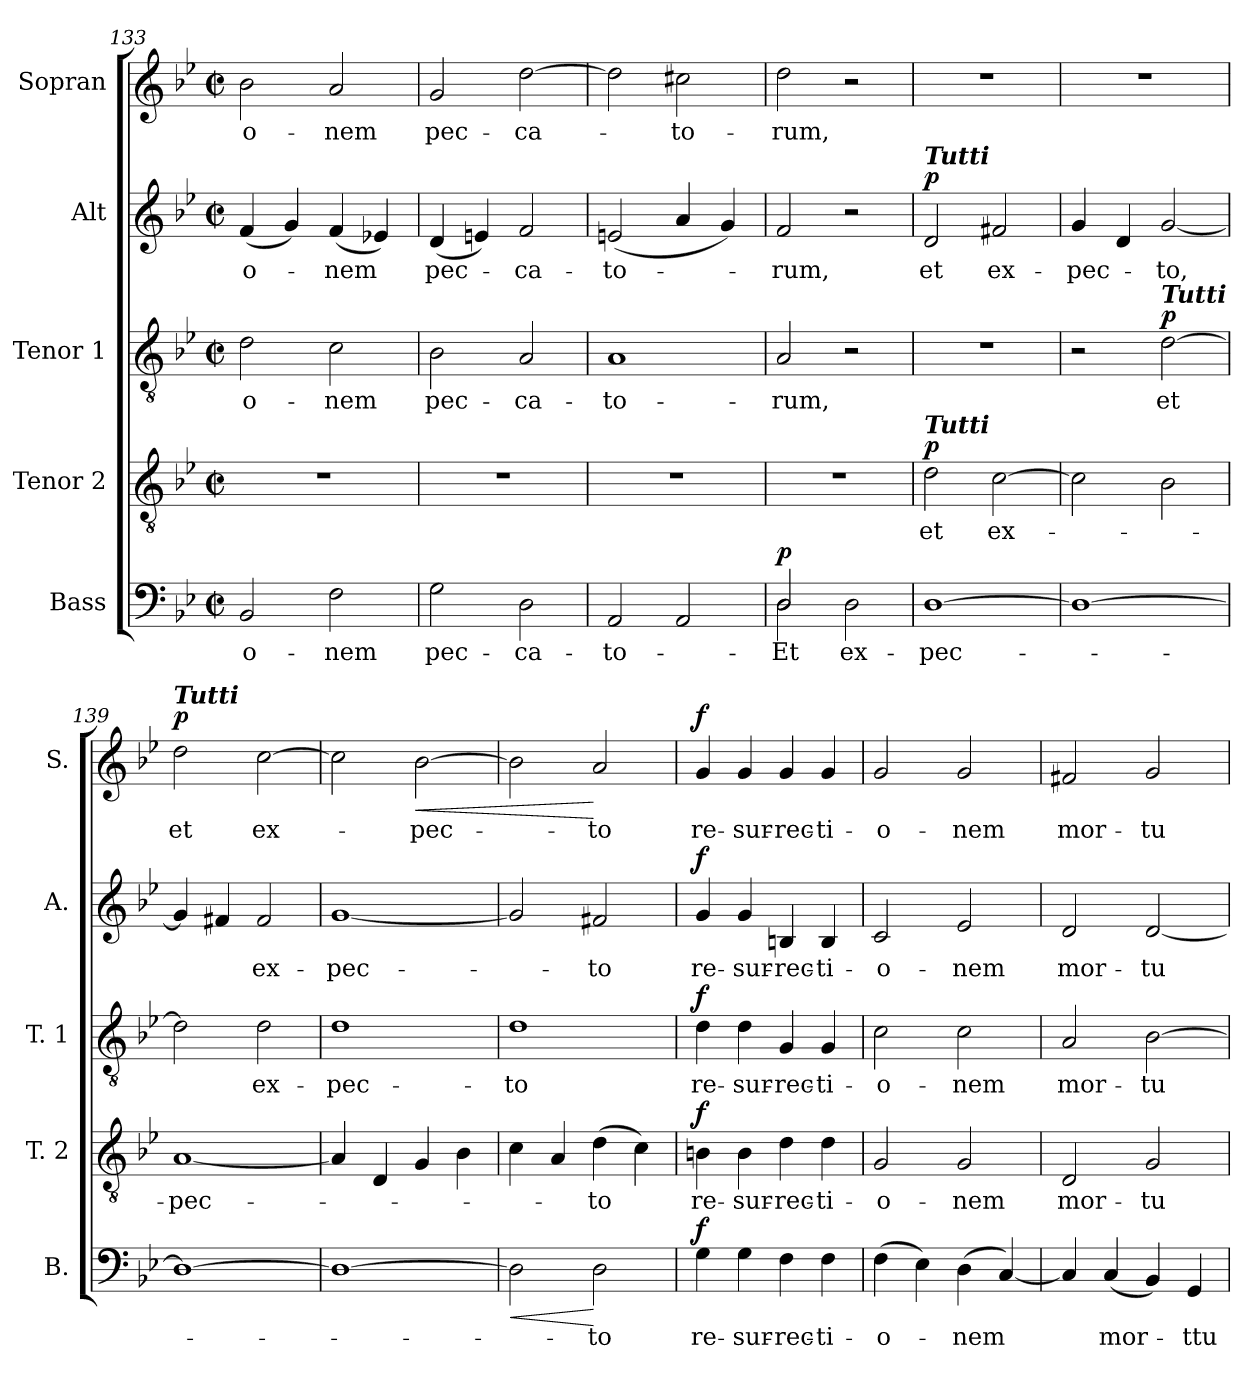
**kern	**text	**dynam	**kern	**text	**dynam	**kern	**text	**dynam	**kern	**text	**dynam	**kern	**text	**dynam
*part5	*part5	*part5	*part4	*part4	*part4	*part3	*part3	*part3	*part2	*part2	*part2	*part1	*part1	*part1
*staff5	*staff5	*staff5	*staff4	*staff4	*staff4	*staff3	*staff3	*staff3	*staff2	*staff2	*staff2	*staff1	*staff1	*staff1
*I"Bass	*	*	*I"Tenor 2	*	*	*I"Tenor 1	*	*	*I"Alt	*	*	*I"Sopran	*	*
*I'B.	*	*	*I'T. 2	*	*	*I'T. 1	*	*	*I'A.	*	*	*I'S.	*	*
!!LO:PB:g=z
*clefF4	*	*	*clefGv2	*	*	*clefGv2	*	*	*clefG2	*	*	*clefG2	*	*
*k[b-e-]	*	*	*k[b-e-]	*	*	*k[b-e-]	*	*	*k[b-e-]	*	*	*k[b-e-]	*	*
*B-:	*	*	*B-:	*	*	*B-:	*	*	*B-:	*	*	*B-:	*	*
*M2/2	*	*	*M2/2	*	*	*M2/2	*	*	*M2/2	*	*	*M2/2	*	*
*met(c|)	*	*	*met(c|)	*	*	*met(c|)	*	*	*met(c|)	*	*	*met(c|)	*	*
=133	=133	=133	=133	=133	=133	=133	=133	=133	=133	=133	=133	=133	=133	=133
!	!LO:LY:b	!	!	!	!	!	!LO:LY:b	!	!	!LO:LY:b	!	!	!LO:LY:b	!
2BB-/	-o-	.	1r	.	.	2d\	-o-	.	(<4f/	-o-	.	2b-\	-o-	.
.	.	.	.	.	.	.	.	.	4g/)	.	.	.	.	.
!	!LO:LY:b	!	!	!	!	!	!LO:LY:b	!	!	!LO:LY:b	!	!	!LO:LY:b	!
2F\	-nem	.	.	.	.	2c\	-nem	.	(<4f/	-nem	.	2a/	-nem	.
.	.	.	.	.	.	.	.	.	4e-X/)	.	.	.	.	.
=134	=134	=134	=134	=134	=134	=134	=134	=134	=134	=134	=134	=134	=134	=134
!	!LO:LY:b	!	!	!	!	!	!LO:LY:b	!	!	!LO:LY:b	!	!	!LO:LY:b	!
2G\	pec-	.	1r	.	.	2B-\	pec-	.	(<4d/	pec-	.	2g/	pec-	.
.	.	.	.	.	.	.	.	.	4en/)	.	.	.	.	.
!	!LO:LY:b	!	!	!	!	!	!LO:LY:b	!	!	!LO:LY:b	!	!	!LO:LY:b	!
2D\	-ca-	.	.	.	.	2A/	-ca-	.	2f/	-ca-	.	[2dd\	-ca-	.
=135	=135	=135	=135	=135	=135	=135	=135	=135	=135	=135	=135	=135	=135	=135
!	!LO:LY:b	!	!	!	!	!	!LO:LY:b	!	!	!LO:LY:b	!	!	!	!
2AA/	-to-	.	1r	.	.	1A	-to-	.	(<2en/	-to-	.	2dd\]	.	.
!	!	!	!	!	!	!	!	!	!	!	!	!	!LO:LY:b	!
2AA/	.	.	.	.	.	.	.	.	4a/	.	.	2cc#X\	-to-	.
.	.	.	.	.	.	.	.	.	4g/)	.	.	.	.	.
=136	=136	=136	=136	=136	=136	=136	=136	=136	=136	=136	=136	=136	=136	=136
!LO:TX:a:Bi:t=Tutti	!	!	!	!	!	!	!	!	!	!	!	!	!	!
!LO:TX:a:t=rum,	!	!	!	!	!	!	!	!	!	!	!	!	!	!
!	!LO:LY:b	!LO:DY:a	!	!	!	!	!LO:LY:b	!	!	!LO:LY:b	!	!	!LO:LY:b	!
*^	*	*	*	*	*	*	*	*	*	*	*	*	*	*
2D/	2D\	-Et	p	1r	.	.	2A/	-rum,	.	2f/	-rum,	.	2dd\	-rum,	.
!	!	!LO:LY:b	!	!	!	!	!	!	!	!	!	!	!	!	!
2D\	2ryy	ex-	.	.	.	.	2r	.	.	2r	.	.	2r	.	.
=137	=137	=137	=137	=137	=137	=137	=137	=137	=137	=137	=137	=137	=137	=137	=137
!	!	!	!	!	!	!	!	!	!	!LO:TX:a:Bi:t=Tutti	!	!	!	!	!
!	!	!	!	!LO:TX:a:Bi:t=Tutti	!	!	!	!	!	!	!	!	!	!	!
!	!	!LO:LY:b	!	!	!LO:LY:b	!LO:DY:a	!	!	!	!	!LO:LY:b	!LO:DY:a	!	!	!
*v	*v	*	*	*	*	*	*	*	*	*	*	*	*	*	*
[1D	-pec-	.	2d\	et	p	1r	.	.	2d/	et	p	1r	.	.
!	!	!	!	!LO:LY:b	!	!	!	!	!	!LO:LY:b	!	!	!	!
.	.	.	[2c\	ex-	.	.	.	.	2f#X/	ex-	.	.	.	.
=138	=138	=138	=138	=138	=138	=138	=138	=138	=138	=138	=138	=138	=138	=138
!	!	!	!	!	!	!	!	!	!	!LO:LY:b	!	!	!	!
1D_	.	.	2c\]	.	.	2r	.	.	4g/	-pec-	.	1r	.	.
.	.	.	.	.	.	.	.	.	4d/	.	.	.	.	.
!	!	!	!	!	!	!LO:TX:a:Bi:t=Tutti	!	!	!	!	!	!	!	!
!	!	!	!	!	!	!	!LO:LY:b	!LO:DY:a	!	!LO:LY:b	!	!	!	!
.	.	.	2B-\	.	.	[2d\	et	p	[2g/	-to,	.	.	.	.
!!LO:LB:g=z
=139	=139	=139	=139	=139	=139	=139	=139	=139	=139	=139	=139	=139	=139	=139
!	!	!	!	!	!	!	!	!	!	!	!	!LO:TX:a:Bi:t=Tutti	!	!
!	!	!	!	!LO:LY:b	!	!	!	!	!	!	!	!	!LO:LY:b	!LO:DY:a
1D_	.	.	[1A	-pec-	.	2d\]	.	.	4g/]	.	.	2dd\	et	p
.	.	.	.	.	.	.	.	.	4f#X/	.	.	.	.	.
!	!	!	!	!	!	!	!LO:LY:b	!	!	!LO:LY:b	!	!	!LO:LY:b	!
.	.	.	.	.	.	2d\	ex-	.	2f#/	ex-	.	[2cc\	ex-	.
=140	=140	=140	=140	=140	=140	=140	=140	=140	=140	=140	=140	=140	=140	=140
!	!	!	!	!	!	!	!LO:LY:b	!	!	!LO:LY:b	!	!	!	!
1D_	.	.	4A/]	.	.	1d	-pec-	.	[1g	-pec-	.	2cc\]	.	.
.	.	.	4D/	.	.	.	.	.	.	.	.	.	.	.
!	!	!	!	!	!	!	!	!	!	!	!	!	!LO:LY:b	!LO:HP:b
.	.	.	4G/	.	.	.	.	.	.	.	.	[2b-\	-pec-	<
.	.	.	4B-\	.	.	.	.	.	.	.	.	.	.	.
=141	=141	=141	=141	=141	=141	=141	=141	=141	=141	=141	=141	=141	=141	=141
!	!	!LO:HP:b	!	!	!	!	!LO:LY:b	!	!	!	!	!	!	!
2D\]	.	<	4c\	.	.	1d	-to	.	2g/]	.	.	2b-\]	.	.
.	.	.	4A/	.	.	.	.	.	.	.	.	.	.	.
!	!LO:LY:b	!	!	!LO:LY:b	!	!	!	!	!	!LO:LY:b	!	!	!LO:LY:b	!
2D\	-to	[	(>4d\	-to	.	.	.	.	2f#X/	-to	.	2a/	-to	[
.	.	.	4c\)	.	.	.	.	.	.	.	.	.	.	.
=142	=142	=142	=142	=142	=142	=142	=142	=142	=142	=142	=142	=142	=142	=142
!	!LO:LY:b	!LO:DY:a	!	!LO:LY:b	!LO:DY:a	!	!LO:LY:b	!LO:DY:a	!	!LO:LY:b	!LO:DY:a	!	!LO:LY:b	!LO:DY:a
4G\	re-	f	4Bn\	re-	f	4d\	re-	f	4g/	re-	f	4g/	re-	f
!	!LO:LY:b	!	!	!LO:LY:b	!	!	!LO:LY:b	!	!	!LO:LY:b	!	!	!LO:LY:b	!
4G\	-sur-	.	4B\	-sur-	.	4d\	-sur-	.	4g/	-sur-	.	4g/	-sur-	.
!	!LO:LY:b	!	!	!LO:LY:b	!	!	!LO:LY:b	!	!	!LO:LY:b	!	!	!LO:LY:b	!
4F\	-rec-	.	4d\	-rec-	.	4G/	-rec-	.	4Bn/	-rec-	.	4g/	-rec-	.
!	!LO:LY:b	!	!	!LO:LY:b	!	!	!LO:LY:b	!	!	!LO:LY:b	!	!	!LO:LY:b	!
4F\	-ti-	.	4d\	-ti-	.	4G/	-ti-	.	4B/	-ti-	.	4g/	-ti-	.
=143	=143	=143	=143	=143	=143	=143	=143	=143	=143	=143	=143	=143	=143	=143
!	!LO:LY:b	!	!	!LO:LY:b	!	!	!LO:LY:b	!	!	!LO:LY:b	!	!	!LO:LY:b	!
(>4F\	-o-	.	2G/	-o-	.	2c\	-o-	.	2c/	-o-	.	2g/	-o-	.
4E-\)	.	.	.	.	.	.	.	.	.	.	.	.	.	.
!	!LO:LY:b	!	!	!LO:LY:b	!	!	!LO:LY:b	!	!	!LO:LY:b	!	!	!LO:LY:b	!
(>4D\	-nem	.	2G/	-nem	.	2c\	-nem	.	2e-/	-nem	.	2g/	-nem	.
[4C/)	.	.	.	.	.	.	.	.	.	.	.	.	.	.
!!LO:PB:g=z
=144	=144	=144	=144	=144	=144	=144	=144	=144	=144	=144	=144	=144	=144	=144
!	!	!	!	!LO:LY:b	!	!	!LO:LY:b	!	!	!LO:LY:b	!	!	!LO:LY:b	!
4C/]	.	.	2D/	mor-	.	2A/	mor-	.	2d/	mor-	.	2f#X/	mor-	.
!	!LO:LY:b	!	!	!	!	!	!	!	!	!	!	!	!	!
(<4C/	mor-	.	.	.	.	.	.	.	.	.	.	.	.	.
!	!	!	!	!LO:LY:b	!	!	!LO:LY:b	!	!	!LO:LY:b	!	!	!LO:LY:b	!
4BB-/)	.	.	2G/	-tu-	.	[2B-\	-tu-	.	[2d/	-tu-	.	2g/	-tu-	.
!	!LO:LY:b	!	!	!	!	!	!	!	!	!	!	!	!	!
4GG/	-ttu-	.	.	.	.	.	.	.	.	.	.	.	.	.
=	=	=	=	=	=	=	=	=	=	=	=	=	=	=
*-	*-	*-	*-	*-	*-	*-	*-	*-	*-	*-	*-	*-	*-	*-
